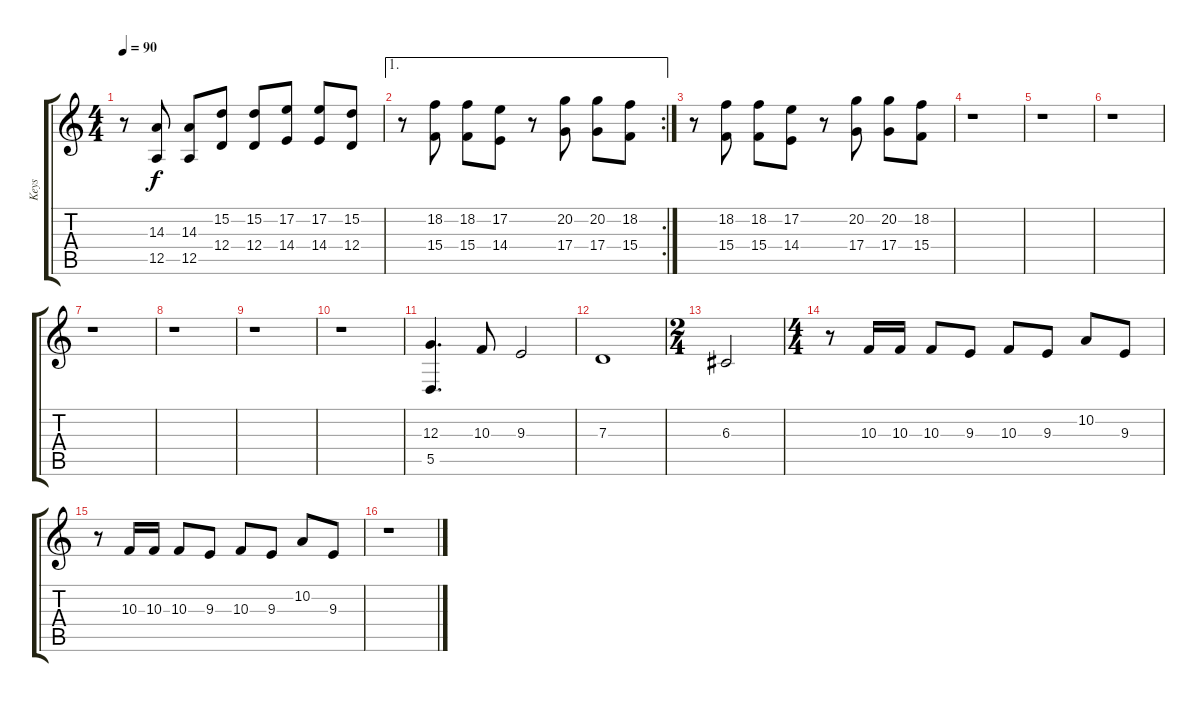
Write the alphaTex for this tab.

\track ("Keys" "Keys") {instrument synthstrings2}
\staff {score tabs}
\tuning (E4 B3 G3 D3 A2 E2) {hide}
\ts (4 4)
\tempo 90
\clef g2
\ks c
r.8{dy f} (14.3 12.5).8 (14.3 12.5).8 (15.2 12.4).8 (15.2 12.4).8 (17.2 14.4).8 (17.2 14.4).8 (15.2 12.4).8 |
\ae 1
\rc 2
r.8 (18.2 15.4).8 (18.2 15.4).8 (17.2 14.4).8 r.8 (20.2 17.4).8 (20.2 17.4).8 (18.2 15.4).8 |
r.8 (18.2 15.4).8 (18.2 15.4).8 (17.2 14.4).8 r.8 (20.2 17.4).8 (20.2 17.4).8 (18.2 15.4).8 |
r.1 |
r.1 |
r.1 |
r.1 |
r.1 |
r.1 |
r.1 |
(12.3 5.5).4{d} 10.3.8 9.3.2 |
7.3.1 |
\ts (2 4)
6.3.2 |
\ts (4 4)
r.8{volume 10} 10.3.16 10.3.16 10.3.8 9.3.8 10.3.8 9.3.8 10.2.8 9.3.8 |
r.8 10.3.16 10.3.16 10.3.8 9.3.8 10.3.8 9.3.8 10.2.8 9.3.8 |
r.1
